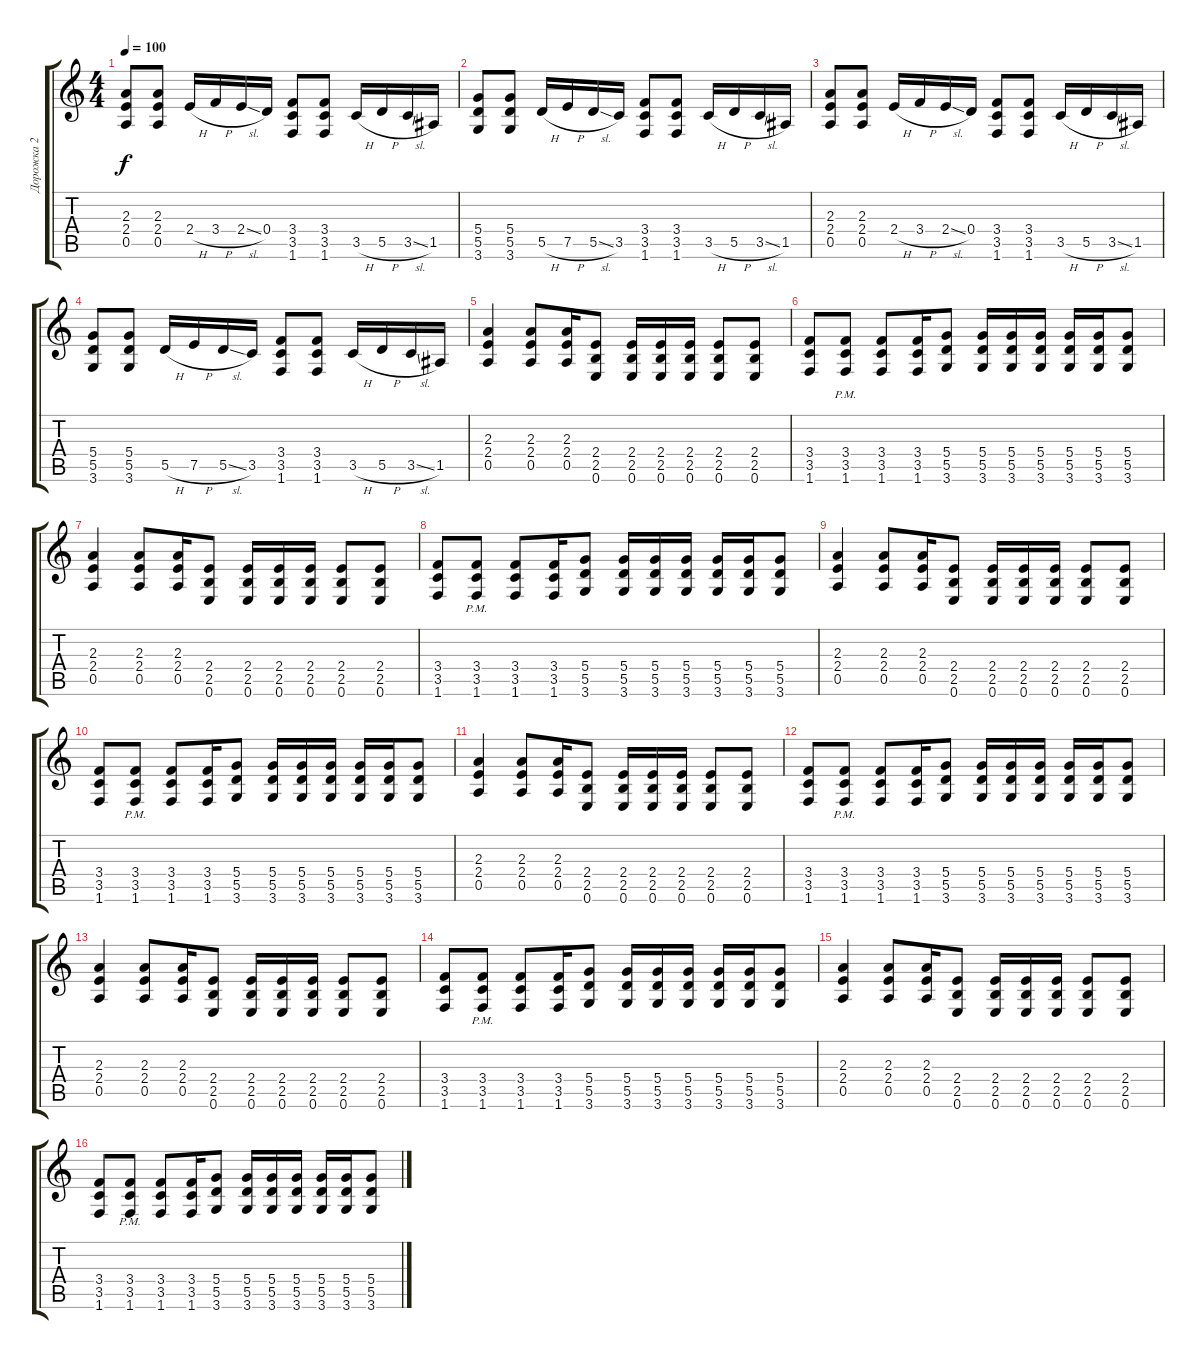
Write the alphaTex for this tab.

\track ("Дорожка 2" "Дорожка 2") {instrument distortionguitar}
\staff {score tabs}
\tuning (E4 B3 G3 D3 A2 E2) {hide}
\ts (4 4)
\tempo 100
\clef g2
\ks c
(2.3 2.4 0.5).8{dy f} (2.3 2.4 0.5).8 2.4{h}.16 3.4{h}.16 2.4{sl}.16 0.4.16 (3.4 3.5 1.6).8 (3.4 3.5 1.6).8 3.5{h}.16 5.5{h}.16 3.5{sl}.16 1.5.16 |
(5.4 5.5 3.6).8 (5.4 5.5 3.6).8 5.5{h}.16 7.5{h}.16 5.5{sl}.16 3.5.16 (3.4 3.5 1.6).8 (3.4 3.5 1.6).8 3.5{h}.16 5.5{h}.16 3.5{sl}.16 1.5.16 |
(2.3 2.4 0.5).8 (2.3 2.4 0.5).8 2.4{h}.16 3.4{h}.16 2.4{sl}.16 0.4.16 (3.4 3.5 1.6).8 (3.4 3.5 1.6).8 3.5{h}.16 5.5{h}.16 3.5{sl}.16 1.5.16 |
(5.4 5.5 3.6).8 (5.4 5.5 3.6).8 5.5{h}.16 7.5{h}.16 5.5{sl}.16 3.5.16 (3.4 3.5 1.6).8 (3.4 3.5 1.6).8 3.5{h}.16 5.5{h}.16 3.5{sl}.16 1.5.16 |
(2.3 2.4 0.5).4 (2.3 2.4 0.5).8 (2.3 2.4 0.5).16 (2.4 2.5 0.6).8 (2.4 2.5 0.6).16 (2.4 2.5 0.6).16 (2.4 2.5 0.6).16 (2.4 2.5 0.6).8 (2.4 2.5 0.6).8 |
(3.4 3.5 1.6).8 (3.4{pm} 3.5{pm} 1.6{pm}).8 (3.4 3.5 1.6).8 (3.4 3.5 1.6).16 (5.4 5.5 3.6).8 (5.4 5.5 3.6).16 (5.4 5.5 3.6).16 (5.4 5.5 3.6).16 (5.4 5.5 3.6).16 (5.4 5.5 3.6).16 (5.4 5.5 3.6).8 |
(2.3 2.4 0.5).4 (2.3 2.4 0.5).8 (2.3 2.4 0.5).16 (2.4 2.5 0.6).8 (2.4 2.5 0.6).16 (2.4 2.5 0.6).16 (2.4 2.5 0.6).16 (2.4 2.5 0.6).8 (2.4 2.5 0.6).8 |
(3.4 3.5 1.6).8 (3.4{pm} 3.5{pm} 1.6{pm}).8 (3.4 3.5 1.6).8 (3.4 3.5 1.6).16 (5.4 5.5 3.6).8 (5.4 5.5 3.6).16 (5.4 5.5 3.6).16 (5.4 5.5 3.6).16 (5.4 5.5 3.6).16 (5.4 5.5 3.6).16 (5.4 5.5 3.6).8 |
(2.3 2.4 0.5).4 (2.3 2.4 0.5).8 (2.3 2.4 0.5).16 (2.4 2.5 0.6).8 (2.4 2.5 0.6).16 (2.4 2.5 0.6).16 (2.4 2.5 0.6).16 (2.4 2.5 0.6).8 (2.4 2.5 0.6).8 |
(3.4 3.5 1.6).8 (3.4{pm} 3.5{pm} 1.6{pm}).8 (3.4 3.5 1.6).8 (3.4 3.5 1.6).16 (5.4 5.5 3.6).8 (5.4 5.5 3.6).16 (5.4 5.5 3.6).16 (5.4 5.5 3.6).16 (5.4 5.5 3.6).16 (5.4 5.5 3.6).16 (5.4 5.5 3.6).8 |
(2.3 2.4 0.5).4 (2.3 2.4 0.5).8 (2.3 2.4 0.5).16 (2.4 2.5 0.6).8 (2.4 2.5 0.6).16 (2.4 2.5 0.6).16 (2.4 2.5 0.6).16 (2.4 2.5 0.6).8 (2.4 2.5 0.6).8 |
(3.4 3.5 1.6).8 (3.4{pm} 3.5{pm} 1.6{pm}).8 (3.4 3.5 1.6).8 (3.4 3.5 1.6).16 (5.4 5.5 3.6).8 (5.4 5.5 3.6).16 (5.4 5.5 3.6).16 (5.4 5.5 3.6).16 (5.4 5.5 3.6).16 (5.4 5.5 3.6).16 (5.4 5.5 3.6).8 |
(2.3 2.4 0.5).4 (2.3 2.4 0.5).8 (2.3 2.4 0.5).16 (2.4 2.5 0.6).8 (2.4 2.5 0.6).16 (2.4 2.5 0.6).16 (2.4 2.5 0.6).16 (2.4 2.5 0.6).8 (2.4 2.5 0.6).8 |
(3.4 3.5 1.6).8 (3.4{pm} 3.5{pm} 1.6{pm}).8 (3.4 3.5 1.6).8 (3.4 3.5 1.6).16 (5.4 5.5 3.6).8 (5.4 5.5 3.6).16 (5.4 5.5 3.6).16 (5.4 5.5 3.6).16 (5.4 5.5 3.6).16 (5.4 5.5 3.6).16 (5.4 5.5 3.6).8 |
(2.3 2.4 0.5).4 (2.3 2.4 0.5).8 (2.3 2.4 0.5).16 (2.4 2.5 0.6).8 (2.4 2.5 0.6).16 (2.4 2.5 0.6).16 (2.4 2.5 0.6).16 (2.4 2.5 0.6).8 (2.4 2.5 0.6).8 |
(3.4 3.5 1.6).8 (3.4{pm} 3.5{pm} 1.6{pm}).8 (3.4 3.5 1.6).8 (3.4 3.5 1.6).16 (5.4 5.5 3.6).8 (5.4 5.5 3.6).16 (5.4 5.5 3.6).16 (5.4 5.5 3.6).16 (5.4 5.5 3.6).16 (5.4 5.5 3.6).16 (5.4 5.5 3.6).8
